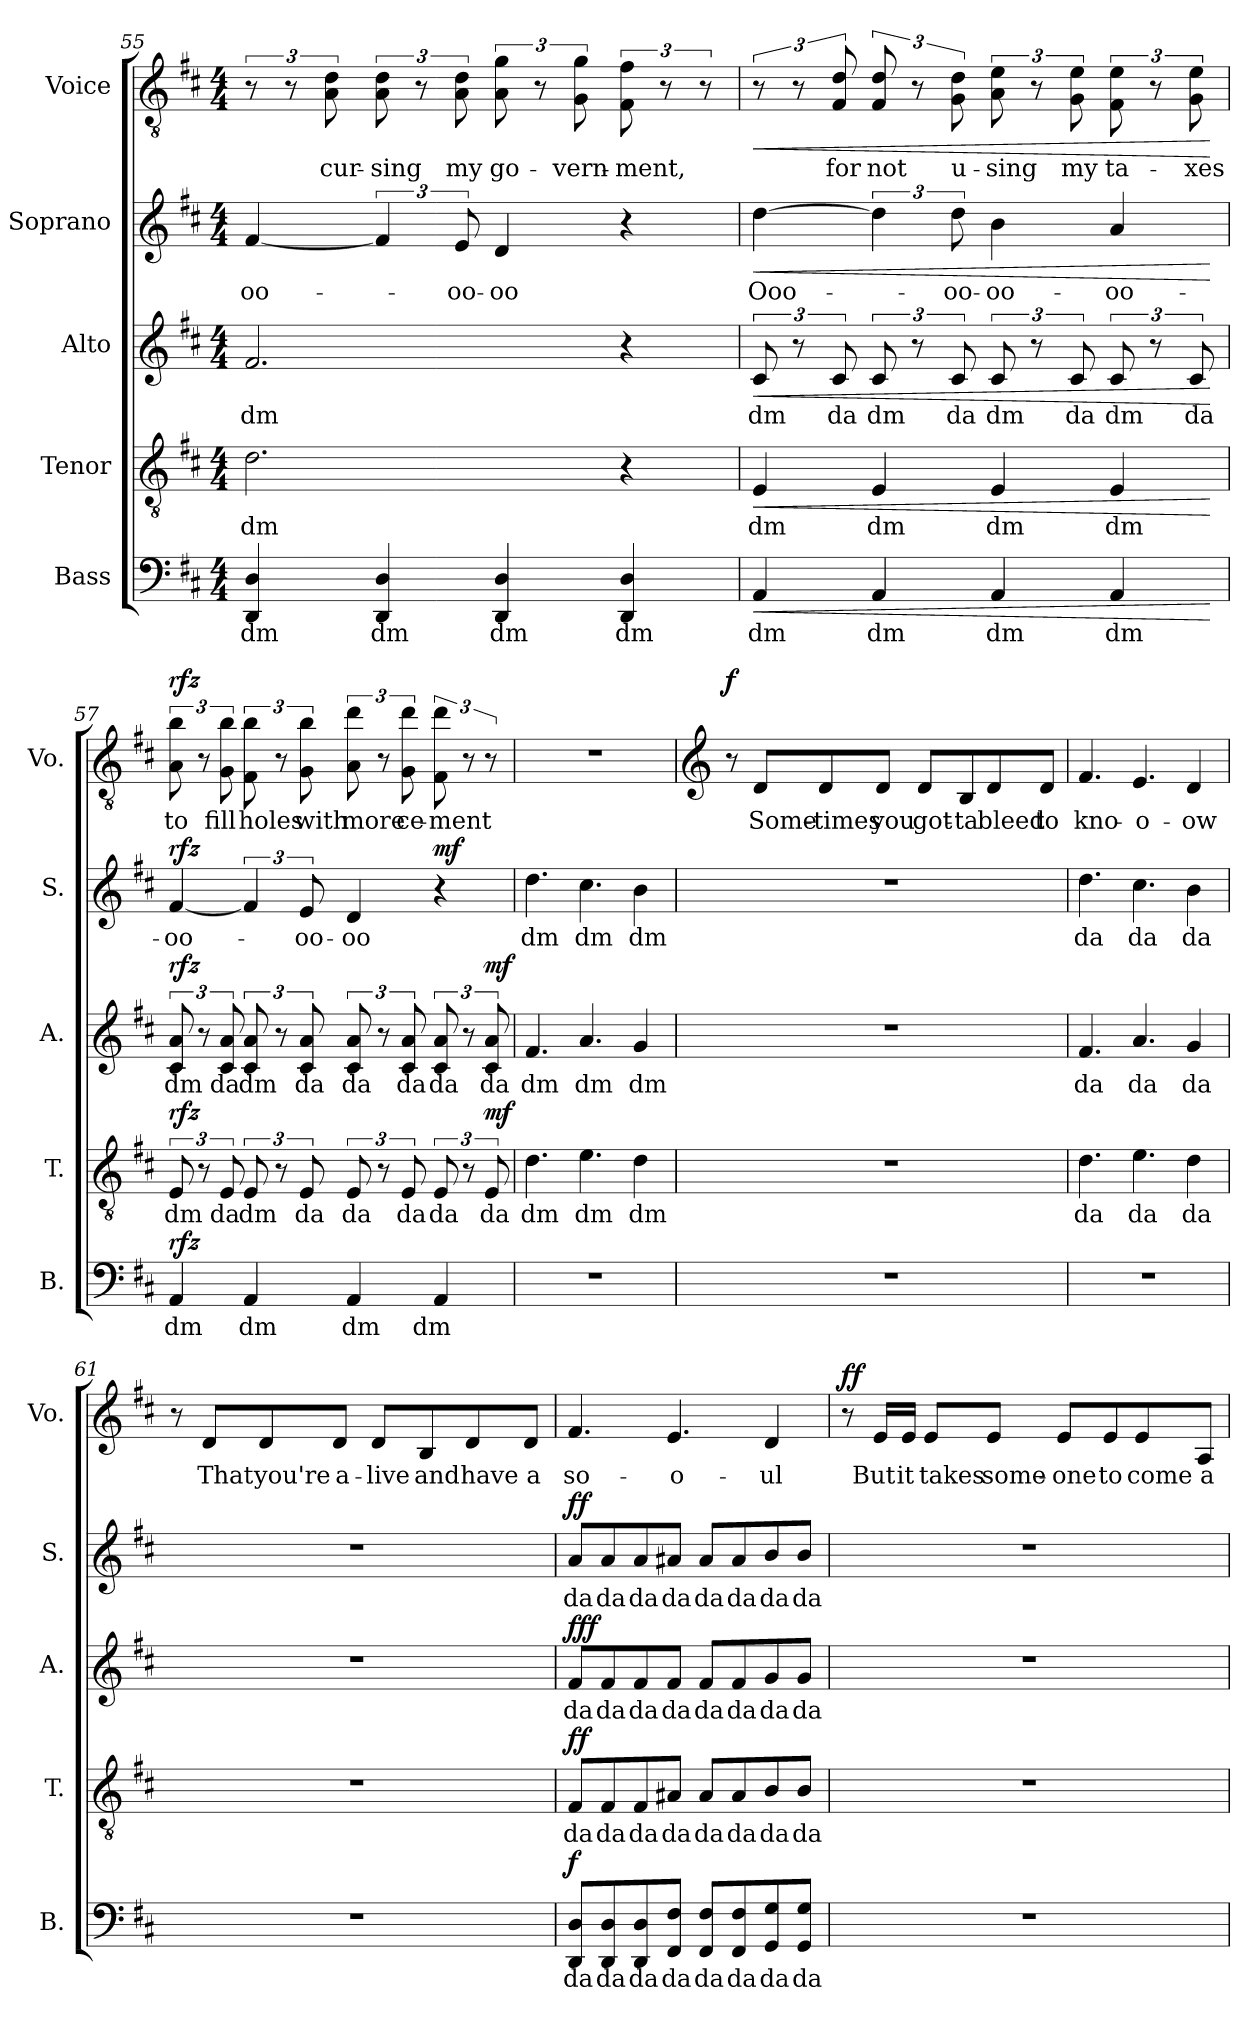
**kern	**text	**dynam	**kern	**text	**dynam	**kern	**text	**dynam	**kern	**text	**dynam	**kern	**text	**dynam
*part5	*part5	*part5	*part4	*part4	*part4	*part3	*part3	*part3	*part2	*part2	*part2	*part1	*part1	*part1
*staff5	*staff5	*staff5	*staff4	*staff4	*staff4	*staff3	*staff3	*staff3	*staff2	*staff2	*staff2	*staff1	*staff1	*staff1
*I"Bass	*	*	*I"Tenor	*	*	*I"Alto	*	*	*I"Soprano	*	*	*I"Voice	*	*
*I'B.	*	*	*I'T.	*	*	*I'A.	*	*	*I'S.	*	*	*I'Vo.	*	*
!!LO:PB:g=z
*clefF4	*	*	*clefGv2	*	*	*clefG2	*	*	*clefG2	*	*	*clefGv2	*	*
*k[f#c#]	*	*	*k[f#c#]	*	*	*k[f#c#]	*	*	*k[f#c#]	*	*	*k[f#c#]	*	*
*M4/4	*	*	*M4/4	*	*	*M4/4	*	*	*M4/4	*	*	*M4/4	*	*
=55	=55	=55	=55	=55	=55	=55	=55	=55	=55	=55	=55	=55	=55	=55
!	!LO:LY:b	!	!	!LO:LY:b	!	!	!LO:LY:b	!	!	!LO:LY:b	!	!	!	!
4DD/ 4D/	dm	.	2.d\	dm	.	2.f#/	dm	.	[4f#/	-oo-	.	12r	.	.
.	.	.	.	.	.	.	.	.	.	.	.	12r	.	.
!	!	!	!	!	!	!	!	!	!	!	!	!	!LO:LY:b	!
.	.	.	.	.	.	.	.	.	.	.	.	12A\ 12d\	cur-	.
!	!LO:LY:b	!	!	!	!	!	!	!	!	!	!	!	!LO:LY:b	!
4DD/ 4D/	dm	.	.	.	.	.	.	.	6f#/]	.	.	12A\ 12d\	-sing	.
.	.	.	.	.	.	.	.	.	.	.	.	12r	.	.
!	!	!	!	!	!	!	!	!	!	!LO:LY:b	!	!	!LO:LY:b	!
.	.	.	.	.	.	.	.	.	12e/	-oo-	.	12A\ 12d\	my	.
!	!LO:LY:b	!	!	!	!	!	!	!	!	!LO:LY:b	!	!	!LO:LY:b	!
4DD/ 4D/	dm	.	.	.	.	.	.	.	4d/	-oo	.	12A\ 12g\	go-	.
.	.	.	.	.	.	.	.	.	.	.	.	12r	.	.
!	!	!	!	!	!	!	!	!	!	!	!	!	!LO:LY:b	!
.	.	.	.	.	.	.	.	.	.	.	.	12G\ 12g\	-vern-	.
!	!LO:LY:b	!	!	!	!	!	!	!	!	!	!	!	!LO:LY:b	!
4DD/ 4D/	dm	.	4r	.	.	4r	.	.	4r	.	.	12F#\ 12f#\	-ment,	.
.	.	.	.	.	.	.	.	.	.	.	.	12r	.	.
.	.	.	.	.	.	.	.	.	.	.	.	12r	.	.
=56	=56	=56	=56	=56	=56	=56	=56	=56	=56	=56	=56	=56	=56	=56
!	!LO:LY:b	!LO:HP:b	!	!LO:LY:b	!LO:HP:b	!	!LO:LY:b	!LO:HP:b	!	!LO:LY:b	!LO:HP:b	!	!	!LO:HP:b
4AA/	dm	<	4E/	dm	<	12c#/	dm	<	[4dd\	Ooo-	<	12r	.	<
.	.	.	.	.	.	12r	.	.	.	.	.	12r	.	.
!	!	!	!	!	!	!	!LO:LY:b	!	!	!	!	!	!LO:LY:b	!
.	.	.	.	.	.	12c#/	da	.	.	.	.	12F#/ 12d/	for	.
!	!LO:LY:b	!	!	!LO:LY:b	!	!	!LO:LY:b	!	!	!	!	!	!LO:LY:b	!
4AA/	dm	.	4E/	dm	.	12c#/	dm	.	6dd\]	.	.	12F#/ 12d/	not	.
.	.	.	.	.	.	12r	.	.	.	.	.	12r	.	.
!	!	!	!	!	!	!	!LO:LY:b	!	!	!LO:LY:b	!	!	!LO:LY:b	!
.	.	.	.	.	.	12c#/	da	.	12dd\	-oo-	.	12G\ 12d\	u-	.
!	!LO:LY:b	!	!	!LO:LY:b	!	!	!LO:LY:b	!	!	!LO:LY:b	!	!	!LO:LY:b	!
4AA/	dm	.	4E/	dm	.	12c#/	dm	.	4b\	-oo-	.	12A\ 12e\	-sing	.
.	.	.	.	.	.	12r	.	.	.	.	.	12r	.	.
!	!	!	!	!	!	!	!LO:LY:b	!	!	!	!	!	!LO:LY:b	!
.	.	.	.	.	.	12c#/	da	.	.	.	.	12G\ 12e\	my	.
!	!LO:LY:b	!	!	!LO:LY:b	!	!	!LO:LY:b	!	!	!LO:LY:b	!	!	!LO:LY:b	!
4AA/	dm	.	4E/	dm	.	12c#/	dm	.	4a/	-oo-	.	12F#\ 12e\	ta-	.
.	.	.	.	.	.	12r	.	.	.	.	.	12r	.	.
!	!	!	!	!	!	!	!LO:LY:b	!	!	!	!	!	!LO:LY:b	!
.	.	.	.	.	.	12c#/	da	.	.	.	.	12G\ 12e\	-xes	.
.	.	[	.	.	[	.	.	[	.	.	[	.	.	[
!!LO:LB:g=z
=57	=57	=57	=57	=57	=57	=57	=57	=57	=57	=57	=57	=57	=57	=57
!	!LO:LY:b	!LO:DY:b	!	!LO:LY:b	!LO:DY:b	!	!LO:LY:b	!LO:DY:b	!	!LO:LY:b	!LO:DY:b	!	!LO:LY:b	!LO:DY:b
4AA/	dm	rfz	12E/	dm	rfz	12c#/ 12a/	dm	rfz	[4f#/	-oo-	rfz	12A\ 12b\	to	rfz
.	.	.	12r	.	.	12r	.	.	.	.	.	12r	.	.
!	!	!	!	!LO:LY:b	!	!	!LO:LY:b	!	!	!	!	!	!LO:LY:b	!
.	.	.	12E/	da	.	12c#/ 12a/	da	.	.	.	.	12G\ 12b\	fill	.
!	!LO:LY:b	!	!	!LO:LY:b	!	!	!LO:LY:b	!	!	!	!	!	!LO:LY:b	!
4AA/	dm	.	12E/	dm	.	12c#/ 12a/	dm	.	6f#/]	.	.	12F#\ 12b\	holes	.
.	.	.	12r	.	.	12r	.	.	.	.	.	12r	.	.
!	!	!	!	!LO:LY:b	!	!	!LO:LY:b	!	!	!LO:LY:b	!	!	!LO:LY:b	!
.	.	.	12E/	da	.	12c#/ 12a/	da	.	12e/	-oo-	.	12G\ 12b\	with	.
!	!LO:LY:b	!	!	!LO:LY:b	!	!	!LO:LY:b	!	!	!LO:LY:b	!	!	!LO:LY:b	!
4AA/	dm	.	12E/	da	.	12c#/ 12a/	da	.	4d/	-oo	.	12A\ 12dd\	more	.
.	.	.	12r	.	.	12r	.	.	.	.	.	12r	.	.
!	!	!	!	!LO:LY:b	!	!	!LO:LY:b	!	!	!	!	!	!LO:LY:b	!
.	.	.	12E/	da	.	12c#/ 12a/	da	.	.	.	.	12G\ 12dd\	ce-	.
!	!LO:LY:b	!	!	!LO:LY:b	!	!	!LO:LY:b	!	!	!	!LO:DY:b	!	!LO:LY:b	!
4AA/	dm	.	12E/	da	.	12c#/ 12a/	da	.	4r	.	mf	12F#\ 12dd\	-ment	.
.	.	.	12r	.	.	12r	.	.	.	.	.	12r	.	.
!	!	!	!	!LO:LY:b	!LO:DY:b	!	!LO:LY:b	!LO:DY:b	!	!	!	!	!	!
.	.	.	12E/	da	mf	12c#/ 12a/	da	mf	.	.	.	12r	.	.
=58	=58	=58	=58	=58	=58	=58	=58	=58	=58	=58	=58	=58	=58	=58
!	!	!	!	!LO:LY:b	!	!	!LO:LY:b	!	!	!LO:LY:b	!	!	!	!
1r	.	.	4.d\	dm	.	4.f#/	dm	.	4.dd\	dm	.	1r	.	.
!	!	!	!	!LO:LY:b	!	!	!LO:LY:b	!	!	!LO:LY:b	!	!	!	!
.	.	.	4.e\	dm	.	4.a/	dm	.	4.cc#\	dm	.	.	.	.
!	!	!	!	!LO:LY:b	!	!	!LO:LY:b	!	!	!LO:LY:b	!	!	!	!
.	.	.	4d\	dm	.	4g/	dm	.	4b\	dm	.	.	.	.
!!LO:PB:g=z
=59	=59	=59	=59	=59	=59	=59	=59	=59	=59	=59	=59	=59	=59	=59
*	*	*	*	*	*	*	*	*	*	*	*	*clefG2	*	*
!	!	!	!	!	!	!	!	!	!	!	!	!	!	!LO:DY:b
1r	.	.	1r	.	.	1r	.	.	1r	.	.	8r	.	f
!	!	!	!	!	!	!	!	!	!	!	!	!	!LO:LY:b	!
.	.	.	.	.	.	.	.	.	.	.	.	8d/L	Some-	.
!	!	!	!	!	!	!	!	!	!	!	!	!	!LO:LY:b	!
.	.	.	.	.	.	.	.	.	.	.	.	8d/	-times	.
!	!	!	!	!	!	!	!	!	!	!	!	!	!LO:LY:b	!
.	.	.	.	.	.	.	.	.	.	.	.	8d/J	you	.
!	!	!	!	!	!	!	!	!	!	!	!	!	!LO:LY:b	!
.	.	.	.	.	.	.	.	.	.	.	.	8d/L	got-	.
!	!	!	!	!	!	!	!	!	!	!	!	!	!LO:LY:b	!
.	.	.	.	.	.	.	.	.	.	.	.	8B/	-ta	.
!	!	!	!	!	!	!	!	!	!	!	!	!	!LO:LY:b	!
.	.	.	.	.	.	.	.	.	.	.	.	8d/	bleed	.
!	!	!	!	!	!	!	!	!	!	!	!	!	!LO:LY:b	!
.	.	.	.	.	.	.	.	.	.	.	.	8d/J	to	.
=60	=60	=60	=60	=60	=60	=60	=60	=60	=60	=60	=60	=60	=60	=60
!	!	!	!	!LO:LY:b	!	!	!LO:LY:b	!	!	!LO:LY:b	!	!	!LO:LY:b	!
1r	.	.	4.d\	da	.	4.f#/	da	.	4.dd\	da	.	4.f#/	kno-	.
!	!	!	!	!LO:LY:b	!	!	!LO:LY:b	!	!	!LO:LY:b	!	!	!LO:LY:b	!
.	.	.	4.e\	da	.	4.a/	da	.	4.cc#\	da	.	4.e/	-o-	.
!	!	!	!	!LO:LY:b	!	!	!LO:LY:b	!	!	!LO:LY:b	!	!	!LO:LY:b	!
.	.	.	4d\	da	.	4g/	da	.	4b\	da	.	4d/	-ow	.
=61	=61	=61	=61	=61	=61	=61	=61	=61	=61	=61	=61	=61	=61	=61
1r	.	.	1r	.	.	1r	.	.	1r	.	.	8r	.	.
!	!	!	!	!	!	!	!	!	!	!	!	!	!LO:LY:b	!
.	.	.	.	.	.	.	.	.	.	.	.	8d/L	That	.
!	!	!	!	!	!	!	!	!	!	!	!	!	!LO:LY:b	!
.	.	.	.	.	.	.	.	.	.	.	.	8d/	you're	.
!	!	!	!	!	!	!	!	!	!	!	!	!	!LO:LY:b	!
.	.	.	.	.	.	.	.	.	.	.	.	8d/J	a-	.
!	!	!	!	!	!	!	!	!	!	!	!	!	!LO:LY:b	!
.	.	.	.	.	.	.	.	.	.	.	.	8d/L	-live	.
!	!	!	!	!	!	!	!	!	!	!	!	!	!LO:LY:b	!
.	.	.	.	.	.	.	.	.	.	.	.	8B/	and	.
!	!	!	!	!	!	!	!	!	!	!	!	!	!LO:LY:b	!
.	.	.	.	.	.	.	.	.	.	.	.	8d/	have	.
!	!	!	!	!	!	!	!	!	!	!	!	!	!LO:LY:b	!
.	.	.	.	.	.	.	.	.	.	.	.	8d/J	a	.
!!LO:LB:g=z
=62	=62	=62	=62	=62	=62	=62	=62	=62	=62	=62	=62	=62	=62	=62
!	!LO:LY:b	!LO:DY:b	!	!LO:LY:b	!LO:DY:b	!	!LO:LY:b	!	!	!LO:LY:b	!	!	!LO:LY:b	!
!	!	!	!	!	!LO:DY:n=1:b	!	!	!LO:DY:b	!	!	!	!	!	!
!	!	!	!	!	!	!	!	!LO:DY:n=1:b	!	!	!	!	!	!
!	!	!	!	!	!	!	!	!LO:DY:n=2:b	!	!	!LO:DY:b	!	!	!
!	!	!	!	!	!	!	!	!	!	!	!LO:DY:n=1:b	!	!	!
8DD/ 8D/L	da	f	8F#/L	da	f f	8f#/L	da	f f f	8a/L	da	f f	4.f#/	so-	.
!	!LO:LY:b	!	!	!LO:LY:b	!	!	!LO:LY:b	!	!	!LO:LY:b	!	!	!	!
8DD/ 8D/	da	.	8F#/	da	.	8f#/	da	.	8a/	da	.	.	.	.
!	!LO:LY:b	!	!	!LO:LY:b	!	!	!LO:LY:b	!	!	!LO:LY:b	!	!	!	!
8DD/ 8D/	da	.	8F#/	da	.	8f#/	da	.	8a/	da	.	.	.	.
!	!LO:LY:b	!	!	!LO:LY:b	!	!	!LO:LY:b	!	!	!LO:LY:b	!	!	!LO:LY:b	!
8FF#/ 8F#/J	da	.	8A#X/J	da	.	8f#/J	da	.	8a#X/J	da	.	4.e/	-o-	.
!	!LO:LY:b	!	!	!LO:LY:b	!	!	!LO:LY:b	!	!	!LO:LY:b	!	!	!	!
8FF#/ 8F#/L	da	.	8A#/L	da	.	8f#/L	da	.	8a#/L	da	.	.	.	.
!	!LO:LY:b	!	!	!LO:LY:b	!	!	!LO:LY:b	!	!	!LO:LY:b	!	!	!	!
8FF#/ 8F#/	da	.	8A#/	da	.	8f#/	da	.	8a#/	da	.	.	.	.
!	!LO:LY:b	!	!	!LO:LY:b	!	!	!LO:LY:b	!	!	!LO:LY:b	!	!	!LO:LY:b	!
8GG/ 8G/	da	.	8B/	da	.	8g/	da	.	8b/	da	.	4d/	-ul	.
!	!LO:LY:b	!	!	!LO:LY:b	!	!	!LO:LY:b	!	!	!LO:LY:b	!	!	!	!
8GG/ 8G/J	da	.	8B/J	da	.	8g/J	da	.	8b/J	da	.	.	.	.
=63	=63	=63	=63	=63	=63	=63	=63	=63	=63	=63	=63	=63	=63	=63
!	!	!	!	!	!	!	!	!	!	!	!	!	!	!LO:DY:b
1r	.	.	1r	.	.	1r	.	.	1r	.	.	8r	.	ff
!	!	!	!	!	!	!	!	!	!	!	!	!	!LO:LY:b	!
.	.	.	.	.	.	.	.	.	.	.	.	16e/LL	But	.
!	!	!	!	!	!	!	!	!	!	!	!	!	!LO:LY:b	!
.	.	.	.	.	.	.	.	.	.	.	.	16e/JJ	it	.
!	!	!	!	!	!	!	!	!	!	!	!	!	!LO:LY:b	!
.	.	.	.	.	.	.	.	.	.	.	.	8e/L	takes	.
!	!	!	!	!	!	!	!	!	!	!	!	!	!LO:LY:b	!
.	.	.	.	.	.	.	.	.	.	.	.	8e/J	some-	.
!	!	!	!	!	!	!	!	!	!	!	!	!	!LO:LY:b	!
.	.	.	.	.	.	.	.	.	.	.	.	8e/L	-one	.
!	!	!	!	!	!	!	!	!	!	!	!	!	!LO:LY:b	!
.	.	.	.	.	.	.	.	.	.	.	.	8e/	to	.
!	!	!	!	!	!	!	!	!	!	!	!	!	!LO:LY:b	!
.	.	.	.	.	.	.	.	.	.	.	.	8e/	come	.
!	!	!	!	!	!	!	!	!	!	!	!	!	!LO:LY:b	!
.	.	.	.	.	.	.	.	.	.	.	.	8A/J	a-	.
=	=	=	=	=	=	=	=	=	=	=	=	=	=	=
*-	*-	*-	*-	*-	*-	*-	*-	*-	*-	*-	*-	*-	*-	*-
